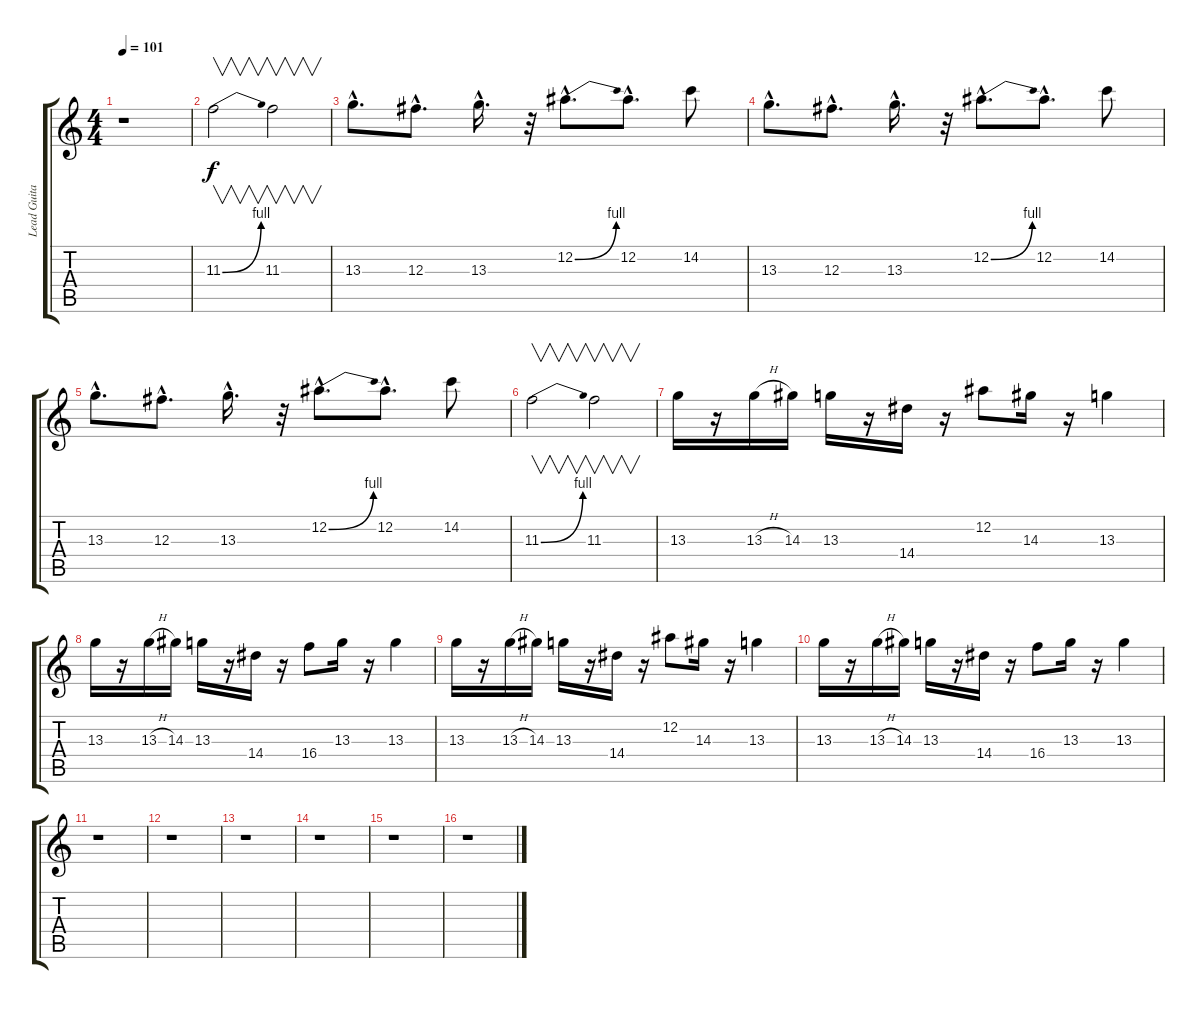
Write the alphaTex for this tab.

\track ("Lead Guitar" "Lead Guita") {instrument distortionguitar}
\staff {score tabs}
\tuning (Eb4 Bb3 Gb3 Db3 Ab2 Eb2) {hide}
\ts (4 4)
\tempo 101
\clef g2
\ks c
r.1{dy f} |
11.3{be (bend 0 0 60 4)}.2{v} 11.3.2{v} |
13.3{hac}.8{d} 12.3{hac}.8{d} 13.3{hac}.16{d} r.32 12.2{be (bend 0 0 60 4) hac}.8{d} 12.2{hac}.8{d} 14.2.8 |
13.3{hac}.8{d} 12.3{hac}.8{d} 13.3{hac}.16{d} r.32 12.2{be (bend 0 0 60 4) hac}.8{d} 12.2{hac}.8{d} 14.2.8 |
13.3{hac}.8{d} 12.3{hac}.8{d} 13.3{hac}.16{d} r.32 12.2{be (bend 0 0 60 4) hac}.8{d} 12.2{hac}.8{d} 14.2.8 |
11.3{be (bend 0 0 60 4)}.2{v} 11.3.2{v} |
13.3.16 r.16 13.3{h}.16 14.3.16 13.3.16 r.16 14.4.16 r.16 12.2.8 14.3.16 r.16 13.3.4 |
13.3.16 r.16 13.3{h}.16 14.3.16 13.3.16 r.16 14.4.16 r.16 16.4.8 13.3.16 r.16 13.3.4 |
13.3.16 r.16 13.3{h}.16 14.3.16 13.3.16 r.16 14.4.16 r.16 12.2.8 14.3.16 r.16 13.3.4 |
13.3.16 r.16 13.3{h}.16 14.3.16 13.3.16 r.16 14.4.16 r.16 16.4.8 13.3.16 r.16 13.3.4 |
r.1 |
r.1 |
r.1 |
r.1 |
r.1 |
r.1
